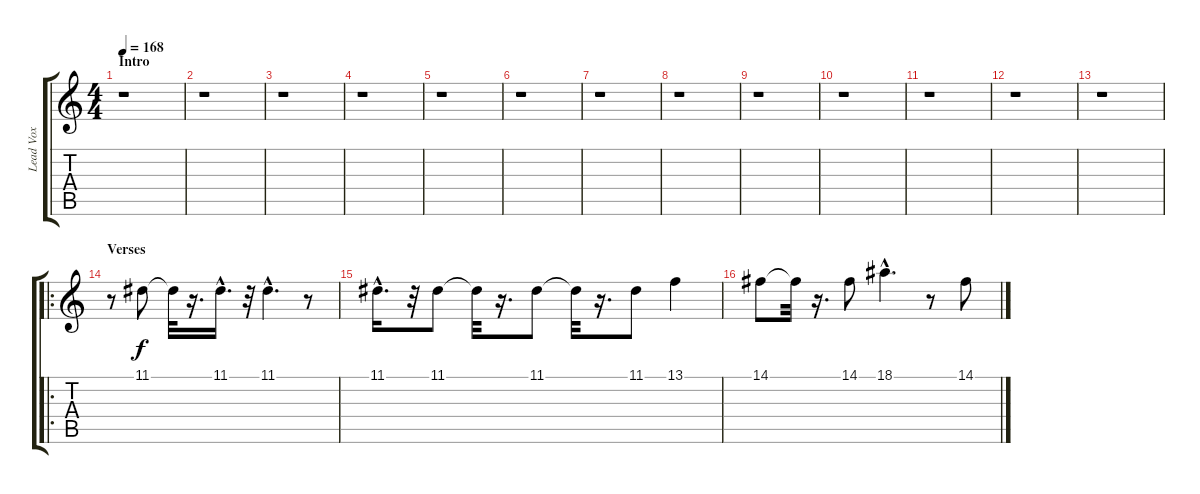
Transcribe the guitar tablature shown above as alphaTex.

\track ("Lead Vox" "Lead Vox") {instrument trumpet}
\staff {score tabs}
\tuning (E4 B3 G3 D3 A2 E2) {hide}
\ts (4 4)
\section ("" "Intro")
\tempo 168
\clef g2
\ks c
r.1{dy f instrument trumpet} |
r.1 |
r.1 |
r.1 |
r.1 |
r.1 |
r.1 |
r.1 |
r.1 |
r.1 |
r.1 |
r.1 |
r.1 |
\ro
\section ("" "Verses")
r.8 11.1.8 11.1{t}.32 r.16{d} 11.1{hac}.16{d} r.32 11.1{hac}.4{d} r.8 |
11.1{hac}.16{d} r.32 11.1.8 11.1{t}.32 r.16{d} 11.1.8 11.1{t}.32 r.16{d} 11.1.8 13.1.4 |
14.1.8 14.1{t}.32 r.16{d} 14.1.8 18.1{hac}.4{d} r.8 14.1.8
